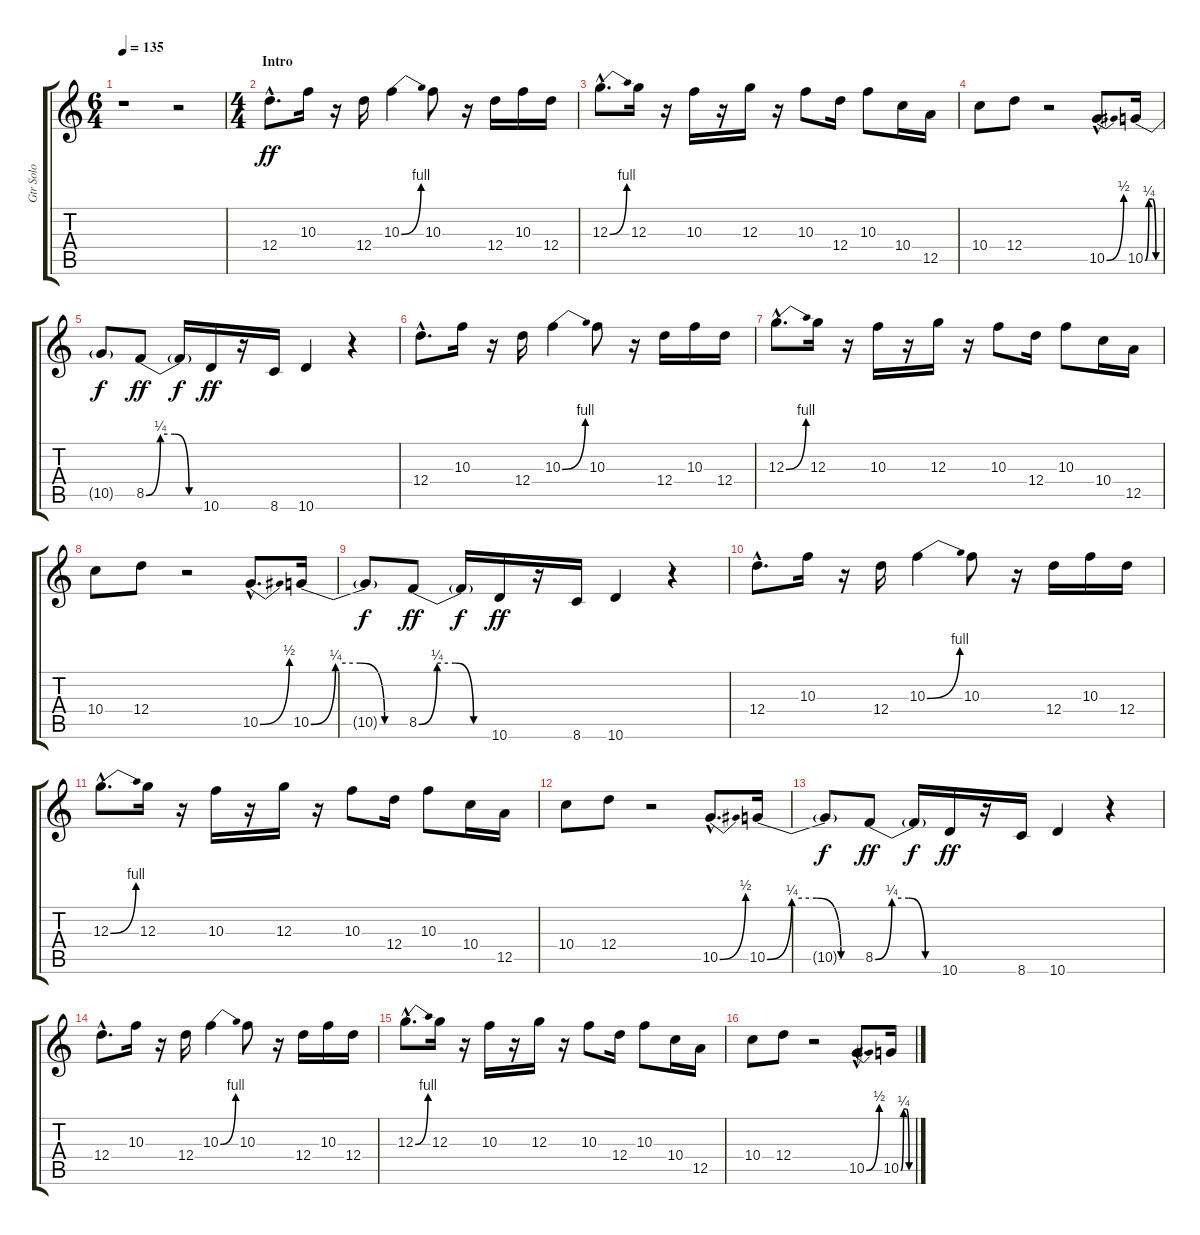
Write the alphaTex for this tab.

\track ("Gtr Solo" "Gtr Solo") {instrument overdrivenguitar}
\staff {score tabs}
\tuning (E4 B3 G3 D3 A2 E2) {hide}
\ts (6 4)
\tempo 135
\clef g2
\ks c
r.1{dy ff} r.2 |
\ts (4 4)
\section ("" "Intro")
12.4{hac}.8{d} 10.3.16 r.16 12.4.16 10.3{be (bend 0 0 60 4)}.4 10.3.8 r.16 12.4.16 10.3.16 12.4.16 |
12.3{be (bend 0 0 60 4) hac}.8{d} 12.3.16 r.16 10.3.16 r.16 12.3.16 r.16 10.3.8 12.4.16 10.3.8 10.4.16 12.5.16 |
10.4.8 12.4.8 r.2 10.5{be (bend 0 0 60 2) hac}.8{d} 10.5{be (custom 0 0 15 1 30 1 45 0 60 0)}.16 |
10.5{t}.8{dy f} 8.5{be (custom 0 0 15 1 30 1 45 0 60 0)}.8{dy ff} 8.5{t}.16{dy f} 10.6.16{dy ff} r.16 8.6.16 10.6.4 r.4 |
12.4{hac}.8{d} 10.3.16 r.16 12.4.16 10.3{be (bend 0 0 60 4)}.4 10.3.8 r.16 12.4.16 10.3.16 12.4.16 |
12.3{be (bend 0 0 60 4) hac}.8{d} 12.3.16 r.16 10.3.16 r.16 12.3.16 r.16 10.3.8 12.4.16 10.3.8 10.4.16 12.5.16 |
10.4.8 12.4.8 r.2 10.5{be (bend 0 0 60 2) hac}.8{d} 10.5{be (custom 0 0 15 1 30 1 45 0 60 0)}.16 |
10.5{t}.8{dy f} 8.5{be (custom 0 0 15 1 30 1 45 0 60 0)}.8{dy ff} 8.5{t}.16{dy f} 10.6.16{dy ff} r.16 8.6.16 10.6.4 r.4 |
12.4{hac}.8{d} 10.3.16 r.16 12.4.16 10.3{be (bend 0 0 60 4)}.4 10.3.8 r.16 12.4.16 10.3.16 12.4.16 |
12.3{be (bend 0 0 60 4) hac}.8{d} 12.3.16 r.16 10.3.16 r.16 12.3.16 r.16 10.3.8 12.4.16 10.3.8 10.4.16 12.5.16 |
10.4.8 12.4.8 r.2 10.5{be (bend 0 0 60 2) hac}.8{d} 10.5{be (custom 0 0 15 1 30 1 45 0 60 0)}.16 |
10.5{t}.8{dy f} 8.5{be (custom 0 0 15 1 30 1 45 0 60 0)}.8{dy ff} 8.5{t}.16{dy f} 10.6.16{dy ff} r.16 8.6.16 10.6.4 r.4 |
12.4{hac}.8{d} 10.3.16 r.16 12.4.16 10.3{be (bend 0 0 60 4)}.4 10.3.8 r.16 12.4.16 10.3.16 12.4.16 |
12.3{be (bend 0 0 60 4) hac}.8{d} 12.3.16 r.16 10.3.16 r.16 12.3.16 r.16 10.3.8 12.4.16 10.3.8 10.4.16 12.5.16 |
10.4.8 12.4.8 r.2 10.5{be (bend 0 0 60 2) hac}.8{d} 10.5{be (custom 0 0 15 1 30 1 45 0 60 0)}.16
